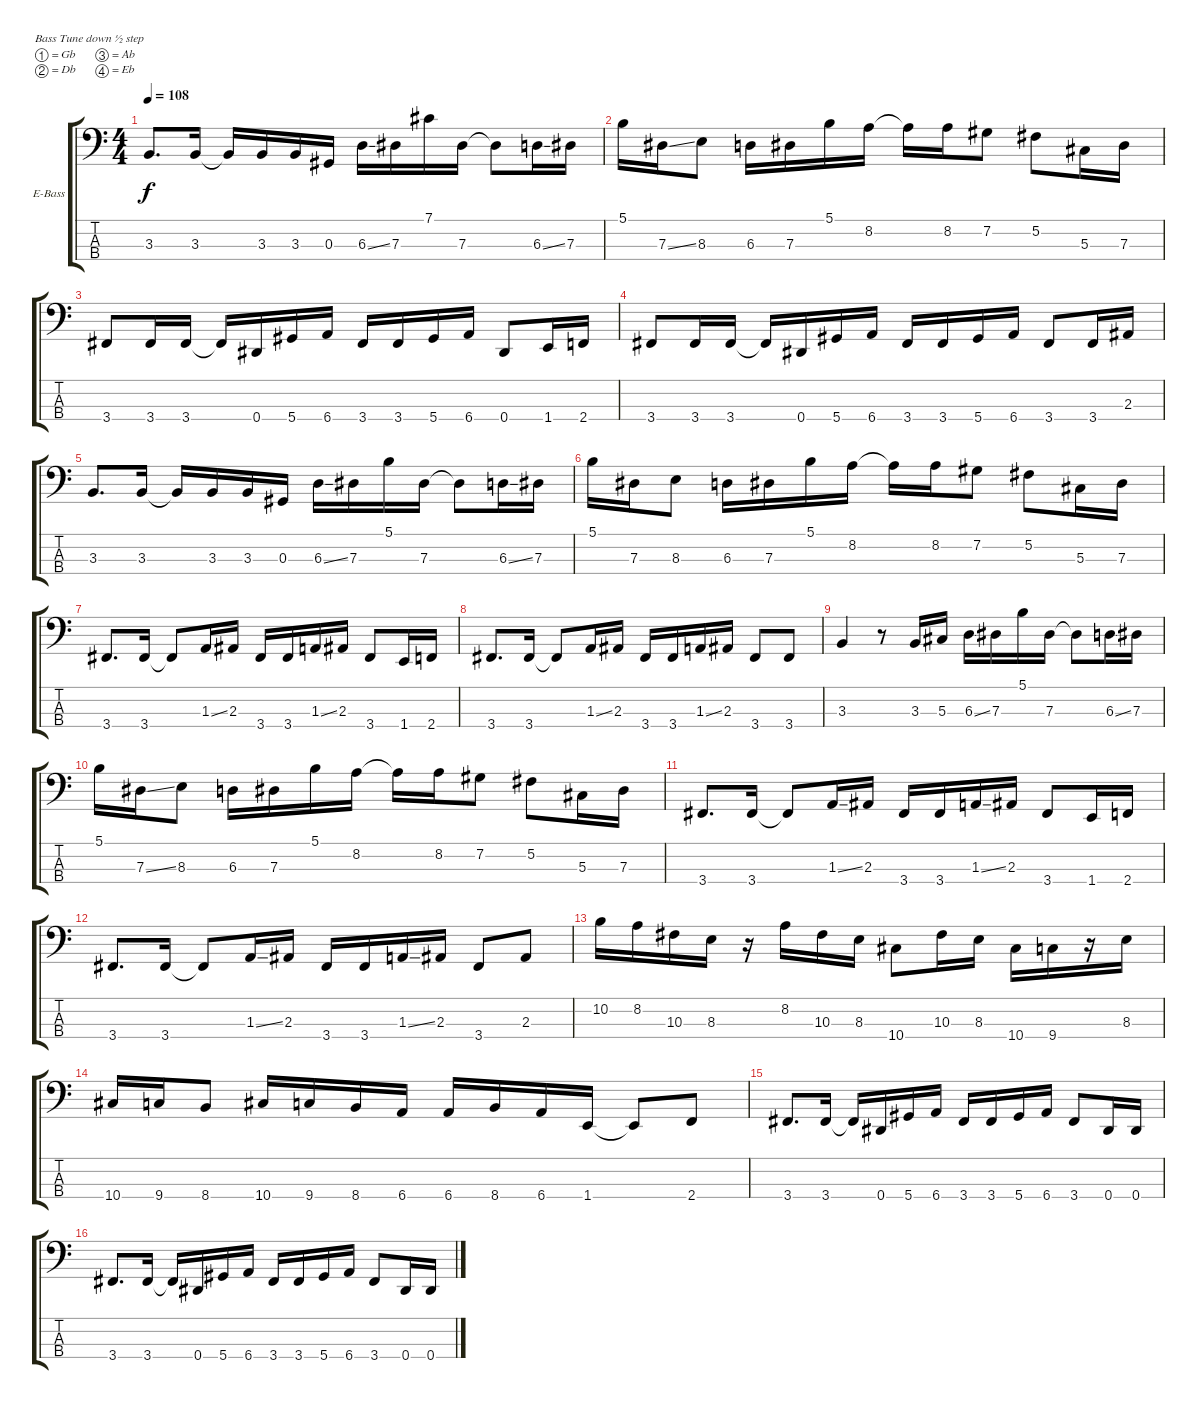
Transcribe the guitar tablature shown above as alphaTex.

\bracketExtendMode groupsimilarinstruments
\firstSystemTrackNameOrientation horizontal
\otherSystemsTrackNameOrientation horizontal
\track ("Bass - Pat" "E-Bass") {instrument electricbasspick}
\staff {score tabs}
\tuning (Gb2 Db2 Ab1 Eb1)
\ts (4 4)
\tempo 108
\clef f4
\ks c
3.3.8{d dy f} 3.3.16 3.3{t}.16 3.3.16 3.3.16 0.3.16 6.3{ss}.16 7.3.16 7.1.16 7.3.16 7.3{t}.8 6.3{ss}.16 7.3.16 |
5.1.16 7.3{ss}.16 8.3.8 6.3.16 7.3.16 5.1.16 8.2.16 8.2{t}.16 8.2.16 7.2.8 5.2.8 5.3.16 7.3.16 |
3.4.8 3.4.16 3.4.16 3.4{t}.16 0.4.16 5.4.16 6.4.16 3.4.16 3.4.16 5.4.16 6.4.16 0.4.8 1.4.16 2.4.16 |
3.4.8 3.4.16 3.4.16 3.4{t}.16 0.4.16 5.4.16 6.4.16 3.4.16 3.4.16 5.4.16 6.4.16 3.4.8 3.4.16 2.3.16 |
3.3.8{d} 3.3.16 3.3{t}.16 3.3.16 3.3.16 0.3.16 6.3{ss}.16 7.3.16 5.1.16 7.3.16 7.3{t}.8 6.3{ss}.16 7.3.16 |
5.1.16 7.3.16 8.3.8 6.3.16 7.3.16 5.1.16 8.2.16 8.2{t}.16 8.2.16 7.2.8 5.2.8 5.3.16 7.3.16 |
3.4.8{d} 3.4.16 3.4{t}.8 1.3{ss}.16 2.3.16 3.4.16 3.4.16 1.3{ss}.16 2.3.16 3.4.8 1.4.16 2.4.16 |
3.4.8{d} 3.4.16 3.4{t}.8 1.3{ss}.16 2.3.16 3.4.16 3.4.16 1.3{ss}.16 2.3.16 3.4.8 3.4.8 |
3.3.4 r.8 3.3.16 5.3.16 6.3{ss}.16 7.3.16 5.1.16 7.3.16 7.3{t}.8 6.3{ss}.16 7.3.16 |
5.1.16 7.3{ss}.16 8.3.8 6.3.16 7.3.16 5.1.16 8.2.16 8.2{t}.16 8.2.16 7.2.8 5.2.8 5.3.16 7.3.16 |
3.4.8{d} 3.4.16 3.4{t}.8 1.3{ss}.16 2.3.16 3.4.16 3.4.16 1.3{ss}.16 2.3.16 3.4.8 1.4.16 2.4.16 |
3.4.8{d} 3.4.16 3.4{t}.8 1.3{ss}.16 2.3.16 3.4.16 3.4.16 1.3{ss}.16 2.3.16 3.4.8 2.3.8 |
10.2.16 8.2.16 10.3.16 8.3.16 r.16 8.2.16 10.3.16 8.3.16 10.4.8 10.3.16 8.3.16 10.4.16 9.4.16 r.16 8.3.16 |
10.4.16 9.4.16 8.4.8 10.4.16 9.4.16 8.4.16 6.4.16 6.4.16 8.4.16 6.4.16 1.4.16 1.4{t}.8 2.4.8 |
3.4.8{d} 3.4.16 3.4{t}.16 0.4.16 5.4.16 6.4.16 3.4.16 3.4.16 5.4.16 6.4.16 3.4.8 0.4.16 0.4.16 |
3.4.8{d} 3.4.16 3.4{t}.16 0.4.16 5.4.16 6.4.16 3.4.16 3.4.16 5.4.16 6.4.16 3.4.8 0.4.16 0.4.16
